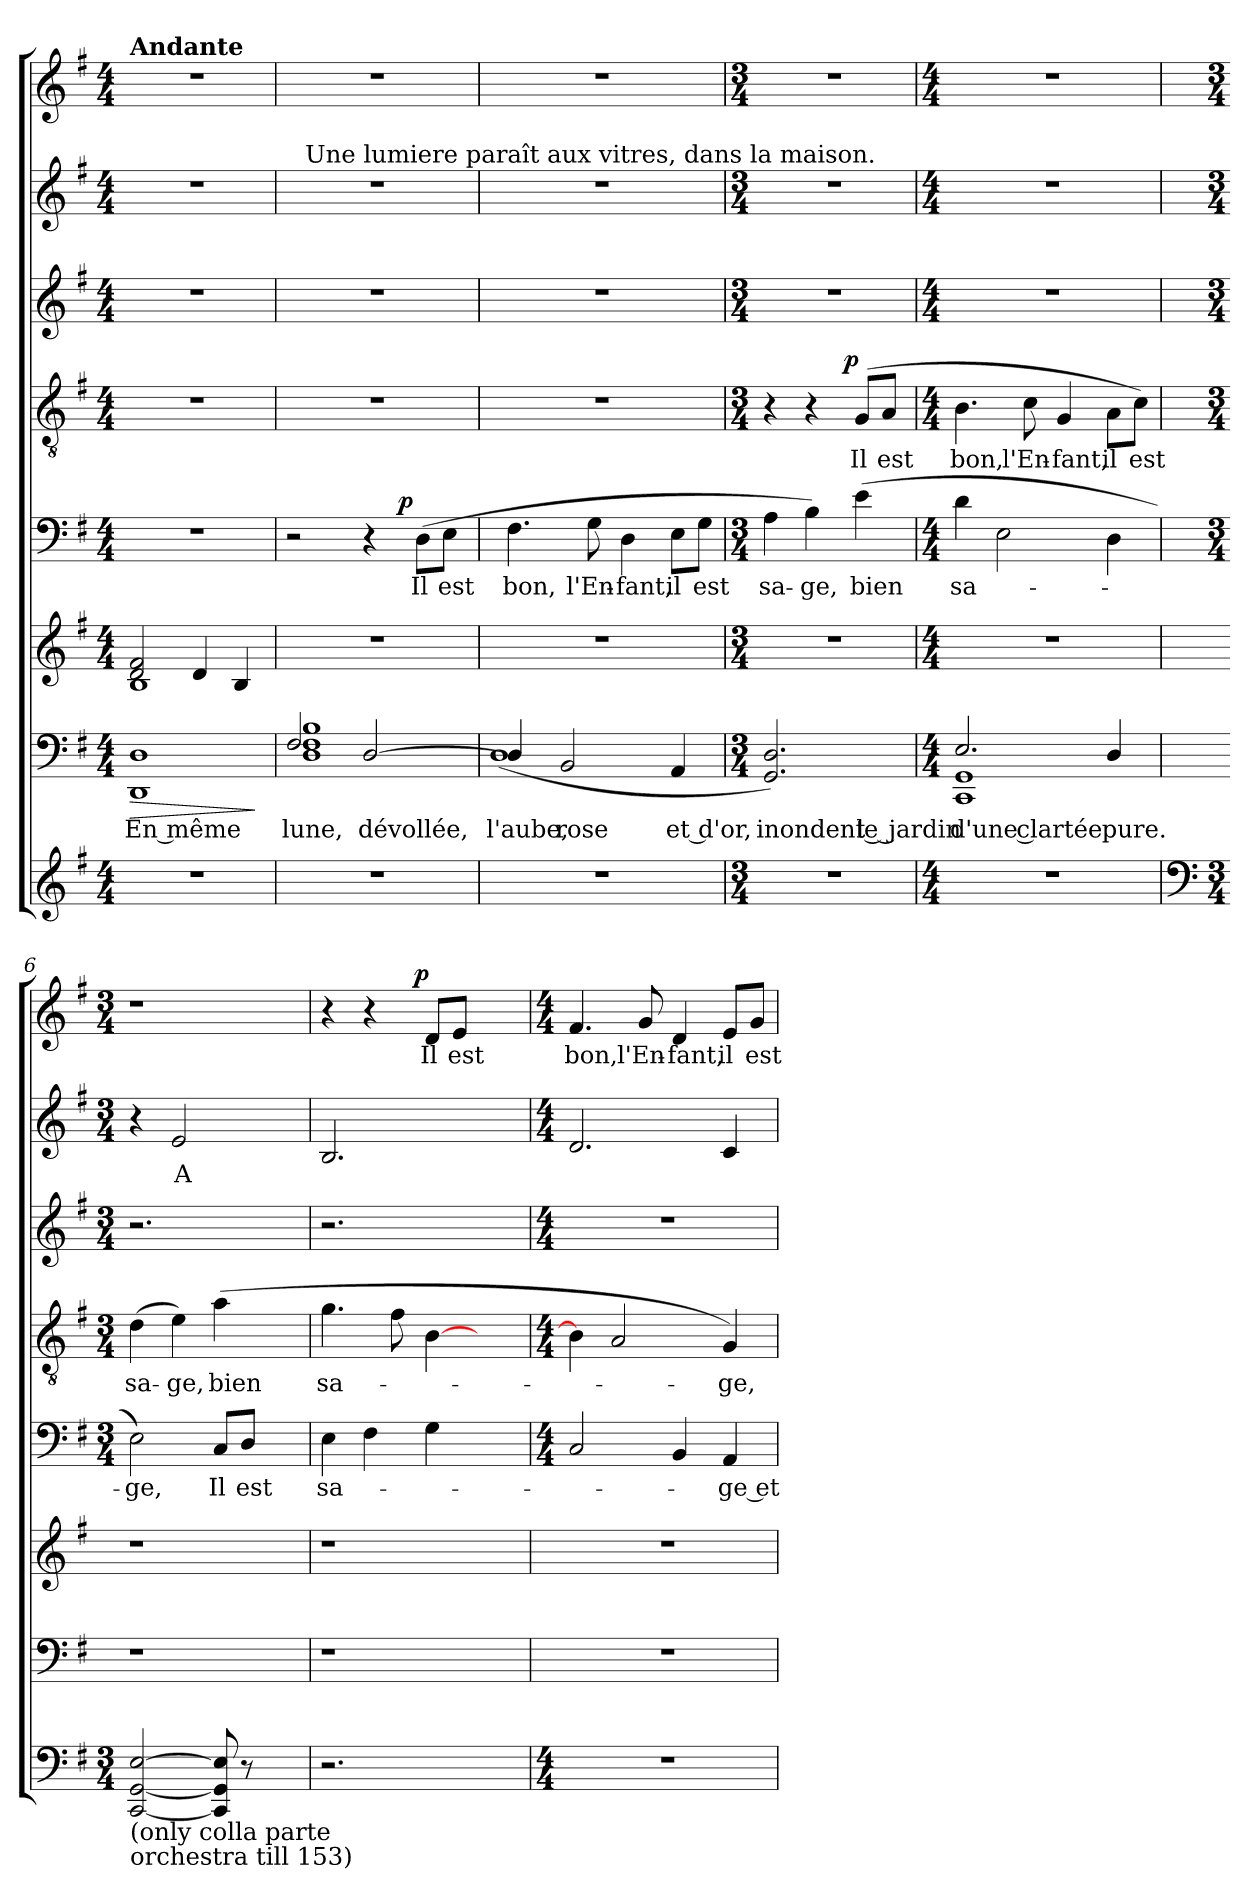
**kern	**kern	**text	**dynam	**kern	**kern	**text	**dynam	**kern	**text	**dynam	**kern	**kern	**text	**kern	**text	**dynam
*part8	*part7	*part7	*part7	*part6	*part5	*part5	*part5	*part4	*part4	*part4	*part3	*part2	*part2	*part1	*part1	*part1
*staff8	*staff7	*staff7	*staff7	*staff6	*staff5	*staff5	*staff5	*staff4	*staff4	*staff4	*staff3	*staff2	*staff2	*staff1	*staff1	*staff1
*clefG2	*clefF4	*	*	*clefG2	*clefF4	*	*	*clefGv2	*	*	*clefG2	*clefG2	*	*clefG2	*	*
*k[f#]	*k[f#]	*	*	*k[f#]	*k[f#]	*	*	*k[f#]	*	*	*k[f#]	*k[f#]	*	*k[f#]	*	*
*G:	*G:	*	*	*G:	*G:	*	*	*G:	*	*	*G:	*G:	*	*G:	*	*
*M4/4	*M4/4	*	*	*M4/4	*M4/4	*	*	*M4/4	*	*	*M4/4	*M4/4	*	*M4/4	*	*
*MM56	*MM56	*	*	*MM56	*MM56	*	*	*MM56	*	*	*MM56	*MM56	*	*MM56	*	*
=1	=1	=1	=1	=1	=1	=1	=1	=1	=1	=1	=1	=1	=1	=1	=1	=1
!	!	!	!	!	!	!	!	!	!	!	!	!	!	!LO:TX:a:B:t=Andante	!	!
!	!	!	!	!LO:TX:a:B:t=Andante	!	!	!	!	!	!	!	!	!	!	!	!
!	!	!LO:LY:b	!LO:HP:b	!	!	!	!	!	!	!	!	!	!	!	!	!
*	*	*	*	*^	*	*	*	*	*	*	*	*	*	*	*	*
1r	1DD 1D	En même	>	2d/ 2f#/	1B	1r	.	.	1r	.	.	1r	1r	.	1r	.	.
.	.	.	.	4d/	.	.	.	.	.	.	.	.	.	.	.	.	.
.	.	.	.	4B/	.	.	.	.	.	.	.	.	.	.	.	.	.
*	*	*	*	*v	*v	*	*	*	*	*	*	*	*	*	*	*	*
.	.	.	]	.	.	.	.	.	.	.	.	.	.	.	.	.
=2	=2	=2	=2	=2	=2	=2	=2	=2	=2	=2	=2	=2	=2	=2	=2	=2
!	!	!LO:LY:b:rj	!	!	!	!	!	!	!	!	!	!	!	!	!	!
*	*^	*	*	*	*	*	*	*	*	*	*	*	*	*	*	*
!	!	!	!LO:LY:b	!	!	!	!	!	!	!	!	!	!	!	!	!	!
*	*	*	*	*	*	*^	*	*	*	*	*	*	*^	*	*	*	*
1r	2F#/	1D 1F# 1B	lune,	.	1r	2r	2ryy	.	.	1r	.	.	1r	1r	16ryy	.	1r	.	.
!	!	!	!	!	!	!	!	!	!	!	!	!	!	!	!LO:TX:a:t=Une lumiere paraît aux vitres, dans la maison.	!	!	!	!
.	.	.	.	.	.	.	.	.	.	.	.	.	.	.	2...ryy	.	.	.	.
!	!	!	!LO:LY:b	!	!	!	!	!	!	!	!	!	!	!	!	!	!	!	!
.	[>2D/	.	dévollée,	.	.	4r	8.ryy	.	.	.	.	.	.	.	.	.	.	.	.
!	!	!	!	!	!	!	!	!	!LO:DY:a	!	!	!	!	!	!	!	!	!	!
.	.	.	.	.	.	.	4ryy	.	p	.	.	.	.	.	.	.	.	.	.
!	!	!	!	!	!	!	!	!LO:LY:b	!	!	!	!	!	!	!	!	!	!	!
.	.	.	.	.	.	(>8D\L	.	Il	.	.	.	.	.	.	.	.	.	.	.
!	!	!	!	!	!	!	!	!LO:LY:b	!	!	!	!	!	!	!	!	!	!	!
.	.	.	.	.	.	8E\J	.	est	.	.	.	.	.	.	.	.	.	.	.
.	.	.	.	.	.	.	16ryy	.	.	.	.	.	.	.	.	.	.	.	.
=3	=3	=3	=3	=3	=3	=3	=3	=3	=3	=3	=3	=3	=3	=3	=3	=3	=3	=3	=3
!	!	!	!LO:LY:b	!	!	!	!	!LO:LY:b	!	!	!	!	!	!	!	!	!	!	!
*	*	*	*	*	*	*v	*v	*	*	*	*	*	*	*v	*v	*	*	*	*
1r	4D/]	(>1D	l'aube,	.	1r	4.F#\	bon,	.	1r	.	.	1r	1r	.	1r	.	.
!	!	!	!LO:LY:b	!	!	!	!	!	!	!	!	!	!	!	!	!	!
.	2BB/	.	rose	.	.	.	.	.	.	.	.	.	.	.	.	.	.
!	!	!	!	!	!	!	!LO:LY:b	!	!	!	!	!	!	!	!	!	!
.	.	.	.	.	.	8G\	l'En-	.	.	.	.	.	.	.	.	.	.
!	!	!	!	!	!	!	!LO:LY:b	!	!	!	!	!	!	!	!	!	!
.	.	.	.	.	.	4D\	-fant,	.	.	.	.	.	.	.	.	.	.
!	!	!	!LO:LY:b:rj	!	!	!	!LO:LY:b	!	!	!	!	!	!	!	!	!	!
.	4AA/	.	et d'or,	.	.	8E\L	il	.	.	.	.	.	.	.	.	.	.
!	!	!	!	!	!	!	!LO:LY:b	!	!	!	!	!	!	!	!	!	!
.	.	.	.	.	.	8G\J	est	.	.	.	.	.	.	.	.	.	.
*	*v	*v	*	*	*	*	*	*	*	*	*	*	*	*	*	*	*
=4	=4	=4	=4	=4	=4	=4	=4	=4	=4	=4	=4	=4	=4	=4	=4	=4
*M3/4	*M3/4	*	*	*M3/4	*M3/4	*	*	*M3/4	*	*	*M3/4	*M3/4	*	*M3/4	*	*
!	!	!LO:LY:b	!	!LO:N:vis=1	!	!LO:LY:b	!	!	!	!	!	!LO:N:vis=1	!	!LO:N:vis=1	!	!
*	*	*	*	*	*	*	*	*^	*	*	*	*	*	*	*	*
2.r	2.GG/ 2.D/)	inondent le jardin	.	2.r	4A\	sa-	.	4r	4...ryy	.	.	2.r	2.r	.	2.r	.	.
!	!	!	!	!	!	!LO:LY:b	!	!	!	!	!	!	!	!	!	!	!
.	.	.	.	.	4B\)	-ge,	.	4r	.	.	.	.	.	.	.	.	.
!	!	!	!	!	!	!	!	!	!	!	!LO:DY:a	!	!	!	!	!	!
.	.	.	.	.	.	.	.	.	4ryy	.	p	.	.	.	.	.	.
!	!	!	!	!	!	!LO:LY:b	!	!	!	!LO:LY:b	!	!	!	!	!	!	!
.	.	.	.	.	(>4e\	bien	.	(>8G/L	.	Il	.	.	.	.	.	.	.
!	!	!	!	!	!	!	!	!	!	!LO:LY:b	!	!	!	!	!	!	!
.	.	.	.	.	.	.	.	8A/J	.	est	.	.	.	.	.	.	.
.	.	.	.	.	.	.	.	.	32ryy	.	.	.	.	.	.	.	.
*	*	*	*	*	*	*	*	*v	*v	*	*	*	*	*	*	*	*
=5	=5	=5	=5	=5	=5	=5	=5	=5	=5	=5	=5	=5	=5	=5	=5	=5
*M4/4	*M4/4	*	*	*M4/4	*M4/4	*	*	*M4/4	*	*	*M4/4	*M4/4	*	*M4/4	*	*
*	*	*	*	*	*	*	*	*^	*	*	*	*	*	*	*	*
!	!	!LO:LY:b	!	!	!	!LO:LY:b	!	!	!	!LO:LY:b	!	!	!	!	!	!	!
*	*^	*	*	*	*	*	*	*v	*v	*	*	*	*	*	*	*	*
1r	2.E/	1CC 1GG	d'une clartée	.	1r	4d\	sa-	.	4.B\	bon,	.	1r	1r	.	1r	.	.
.	.	.	.	.	.	2E\	.	.	.	.	.	.	.	.	.	.	.
!	!	!	!	!	!	!	!	!	!	!LO:LY:b	!	!	!	!	!	!	!
.	.	.	.	.	.	.	.	.	8c\	l'En-	.	.	.	.	.	.	.
!	!	!	!	!	!	!	!	!	!	!LO:LY:b	!	!	!	!	!	!	!
.	.	.	.	.	.	.	.	.	4G/	-fant,	.	.	.	.	.	.	.
!	!	!	!LO:LY:b:rj	!	!	!	!	!	!	!LO:LY:b	!	!	!	!	!	!	!
.	4D/	.	pure.	.	.	4D\	.	.	8A\L	il	.	.	.	.	.	.	.
!	!	!	!	!	!	!	!	!	!	!LO:LY:b	!	!	!	!	!	!	!
.	.	.	.	.	.	.	.	.	8c\J)	est	.	.	.	.	.	.	.
*	*v	*v	*	*	*	*	*	*	*	*	*	*	*	*	*	*	*
!!LO:LB:g=z
=6	=6	=6	=6	=6	=6	=6	=6	=6	=6	=6	=6	=6	=6	=6	=6	=6
*clefF4	*	*	*	*	*	*	*	*	*	*	*	*	*	*	*	*
*M3/4	*	*	*	*	*M3/4	*	*	*M3/4	*	*	*M3/4	*M3/4	*	*M3/4	*	*
!LO:TX:b:t=(only colla parte	!	!	!	!	!	!	!	!	!	!	!	!	!	!	!	!
!LO:TX:b:t=orchestra till 153)	!	!	!	!	!	!	!	!	!	!	!	!	!	!	!	!
!	!	!	!	!	!	!LO:LY:b	!	!	!LO:LY:b	!	!	!	!	!LO:N:vis=1	!	!
[<2CC/ [<2GG/ [>2E/	1r	.	.	1r	2E\)	-ge,	.	(>4d\	sa-	.	2.r	4r	.	2.r	.	.
!	!	!	!	!	!	!	!	!	!LO:LY:b	!	!	!	!LO:LY:b	!	!	!
.	.	.	.	.	.	.	.	4e\)	-ge,	.	.	2e/	A	.	.	.
!	!	!	!	!	!	!LO:LY:b	!	!	!LO:LY:b	!	!	!	!	!	!	!
8CC/] 8GG/] 8E/]	.	.	.	.	8C/L	Il	.	(>4a\	bien	.	.	.	.	.	.	.
!	!	!	!	!	!	!LO:LY:b	!	!	!	!	!	!	!	!	!	!
8r	.	.	.	.	8D/J	est	.	.	.	.	.	.	.	.	.	.
4ryy	.	.	.	.	4ryy	.	.	4ryy	.	.	4ryy	4ryy	.	4ryy	.	.
=7	=7	=7	=7	=7	=7	=7	=7	=7	=7	=7	=7	=7	=7	=7	=7	=7
!	!	!	!	!	!	!LO:LY:b	!	!	!LO:LY:b	!	!	!	!	!	!	!
*	*	*	*	*	*	*	*	*	*	*	*	*	*	*^	*	*
2.r	1r	.	.	1r	4E\	sa-	.	4.g\	sa-	.	2.r	2.B/	.	4r	4...ryy	.	.
.	.	.	.	.	4F#\	.	.	.	.	.	.	.	.	4r	.	.	.
.	.	.	.	.	.	.	.	8f#\	.	.	.	.	.	.	.	.	.
!	!	!	!	!	!	!	!	!	!	!	!	!	!	!	!	!	!LO:DY:a
.	.	.	.	.	.	.	.	.	.	.	.	.	.	.	2ryy	.	p
!	!	!	!	!	!	!	!	!	!	!	!	!	!	!	!	!LO:LY:b	!
.	.	.	.	.	4G\	.	.	[>4B\	.	.	.	.	.	8d/L	.	Il	.
!	!	!	!	!	!	!	!	!	!	!	!	!	!	!	!	!LO:LY:b	!
.	.	.	.	.	.	.	.	.	.	.	.	.	.	8e/J	.	est	.
4ryy	.	.	.	.	4ryy	.	.	4ryy	.	.	4ryy	4ryy	.	4ryy	.	.	.
.	.	.	.	.	.	.	.	.	.	.	.	.	.	.	32ryy	.	.
*	*	*	*	*	*	*	*	*	*	*	*	*	*	*v	*v	*	*
=8	=8	=8	=8	=8	=8	=8	=8	=8	=8	=8	=8	=8	=8	=8	=8	=8
*M4/4	*	*	*	*	*M4/4	*	*	*M4/4	*	*	*M4/4	*M4/4	*	*M4/4	*	*
*	*	*	*	*	*	*	*	*	*	*	*	*	*	*^	*	*
!	!	!	!	!	!	!	!	!	!	!	!	!	!	!	!	!LO:LY:b	!
*	*	*	*	*	*	*	*	*	*	*	*	*	*	*v	*v	*	*
1r	1r	.	.	1r	2C/	.	.	4B\]	.	.	1r	2.d/	.	4.f#/	bon,	.
.	.	.	.	.	.	.	.	2A/	.	.	.	.	.	.	.	.
!	!	!	!	!	!	!	!	!	!	!	!	!	!	!	!LO:LY:b	!
.	.	.	.	.	.	.	.	.	.	.	.	.	.	8g/	l'En-	.
!	!	!	!	!	!	!	!	!	!	!	!	!	!	!	!LO:LY:b	!
.	.	.	.	.	4BB/	.	.	.	.	.	.	.	.	4d/	-fant,	.
!	!	!	!	!	!	!LO:LY:b:rj	!	!	!LO:LY:b	!	!	!	!	!	!LO:LY:b	!
.	.	.	.	.	4AA/	-ge et	.	4G/)	-ge,	.	.	4c/	.	8e/L	il	.
!	!	!	!	!	!	!	!	!	!	!	!	!	!	!	!LO:LY:b	!
.	.	.	.	.	.	.	.	.	.	.	.	.	.	8g/J	est	.
=	=	=	=	=	=	=	=	=	=	=	=	=	=	=	=	=
*-	*-	*-	*-	*-	*-	*-	*-	*-	*-	*-	*-	*-	*-	*-	*-	*-
